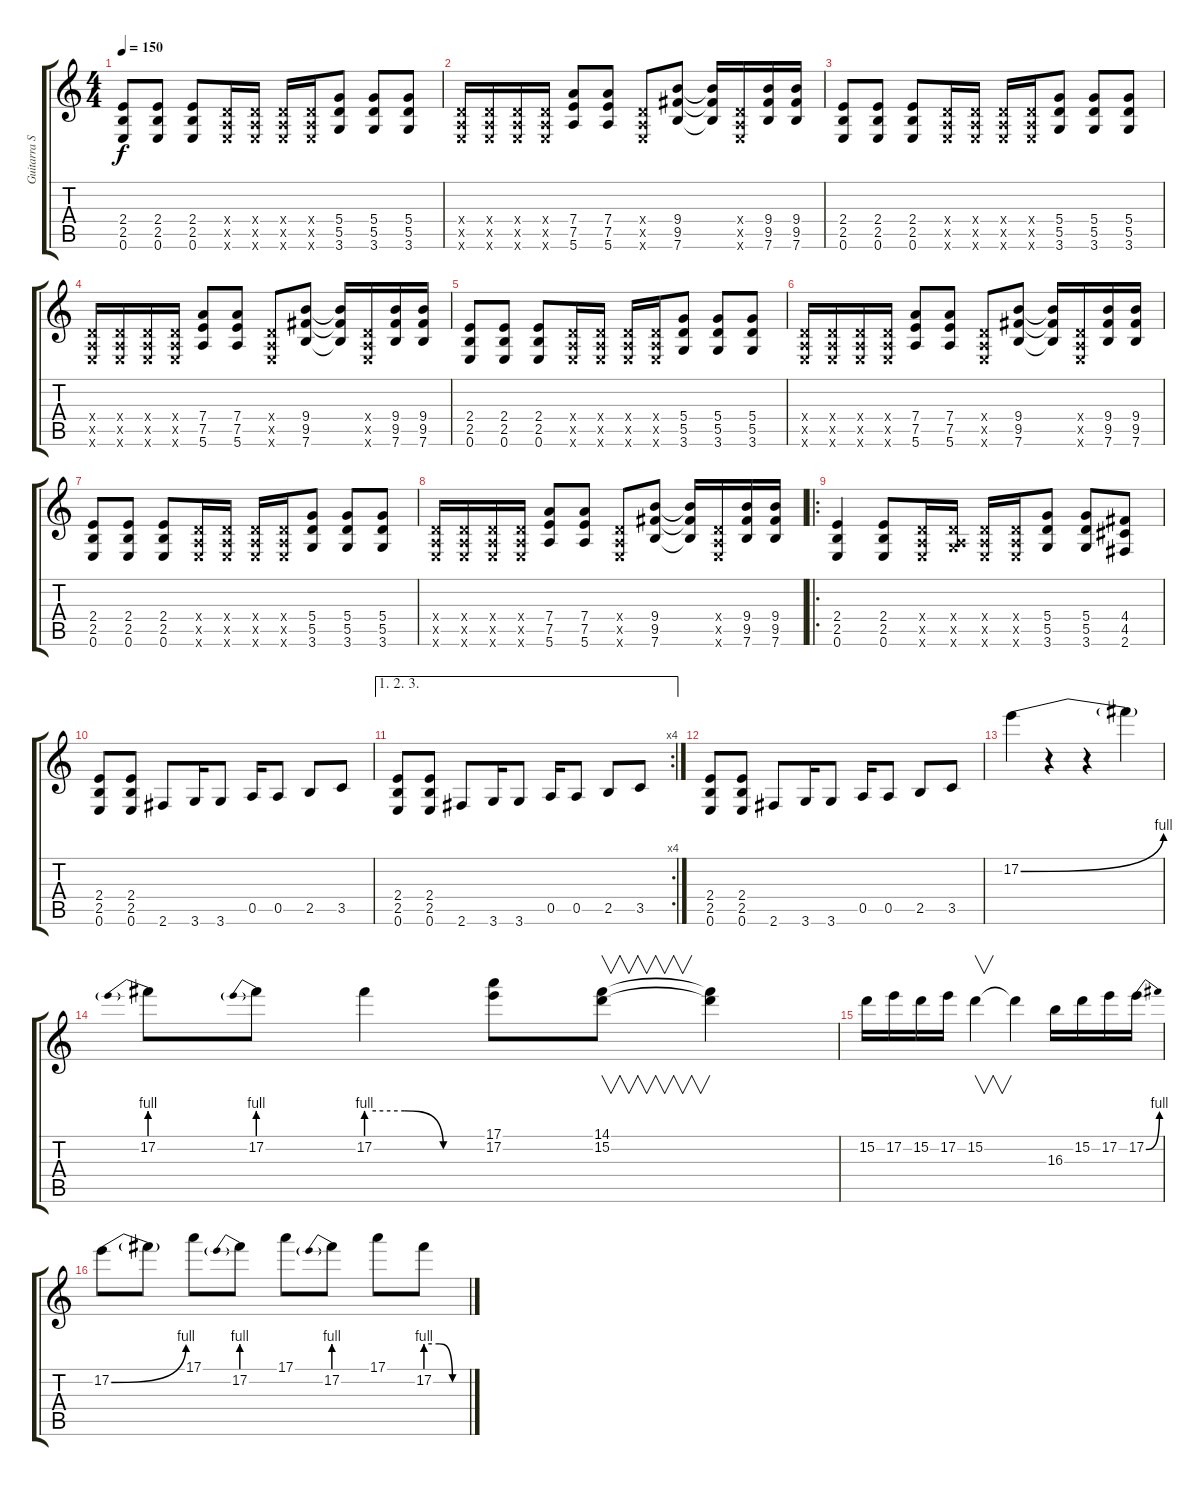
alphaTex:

\track ("Guitarra Solo" "Guitarra S") {instrument distortionguitar}
\staff {score tabs}
\tuning (E4 B3 G3 D3 A2 E2) {hide}
\ts (4 4)
\tempo 150
\clef g2
\ks c
(2.4 2.5 0.6).8{dy f} (2.4 2.5 0.6).8 (2.4 2.5 0.6).8 (0.4{x} 0.5{x} 0.6{x}).16 (0.4{x} 0.5{x} 0.6{x}).16 (0.4{x} 0.5{x} 0.6{x}).16 (0.4{x} 0.5{x} 0.6{x}).16 (5.4 5.5 3.6).8 (5.4 5.5 3.6).8 (5.4 5.5 3.6).8 |
(0.4{x} 0.5{x} 0.6{x}).16 (0.4{x} 0.5{x} 0.6{x}).16 (0.4{x} 0.5{x} 0.6{x}).16 (0.4{x} 0.5{x} 0.6{x}).16 (7.4 7.5 5.6).8 (7.4 7.5 5.6).8 (0.4{x} 0.5{x} 0.6{x}).8 (9.4 9.5 7.6).8 (9.4{t} 9.5{t} 7.6{t}).16 (0.4{x} 0.5{x} 0.6{x}).16 (9.4 9.5 7.6).16 (9.4 9.5 7.6).16 |
(2.4 2.5 0.6).8 (2.4 2.5 0.6).8 (2.4 2.5 0.6).8 (0.4{x} 0.5{x} 0.6{x}).16 (0.4{x} 0.5{x} 0.6{x}).16 (0.4{x} 0.5{x} 0.6{x}).16 (0.4{x} 0.5{x} 0.6{x}).16 (5.4 5.5 3.6).8 (5.4 5.5 3.6).8 (5.4 5.5 3.6).8 |
(0.4{x} 0.5{x} 0.6{x}).16 (0.4{x} 0.5{x} 0.6{x}).16 (0.4{x} 0.5{x} 0.6{x}).16 (0.4{x} 0.5{x} 0.6{x}).16 (7.4 7.5 5.6).8 (7.4 7.5 5.6).8 (0.4{x} 0.5{x} 0.6{x}).8 (9.4 9.5 7.6).8 (9.4{t} 9.5{t} 7.6{t}).16 (0.4{x} 0.5{x} 0.6{x}).16 (9.4 9.5 7.6).16 (9.4 9.5 7.6).16 |
(2.4 2.5 0.6).8 (2.4 2.5 0.6).8 (2.4 2.5 0.6).8 (0.4{x} 0.5{x} 0.6{x}).16 (0.4{x} 0.5{x} 0.6{x}).16 (0.4{x} 0.5{x} 0.6{x}).16 (0.4{x} 0.5{x} 0.6{x}).16 (5.4 5.5 3.6).8 (5.4 5.5 3.6).8 (5.4 5.5 3.6).8 |
(0.4{x} 0.5{x} 0.6{x}).16 (0.4{x} 0.5{x} 0.6{x}).16 (0.4{x} 0.5{x} 0.6{x}).16 (0.4{x} 0.5{x} 0.6{x}).16 (7.4 7.5 5.6).8 (7.4 7.5 5.6).8 (0.4{x} 0.5{x} 0.6{x}).8 (9.4 9.5 7.6).8 (9.4{t} 9.5{t} 7.6{t}).16 (0.4{x} 0.5{x} 0.6{x}).16 (9.4 9.5 7.6).16 (9.4 9.5 7.6).16 |
(2.4 2.5 0.6).8 (2.4 2.5 0.6).8 (2.4 2.5 0.6).8 (0.4{x} 0.5{x} 0.6{x}).16 (0.4{x} 0.5{x} 0.6{x}).16 (0.4{x} 0.5{x} 0.6{x}).16 (0.4{x} 0.5{x} 0.6{x}).16 (5.4 5.5 3.6).8 (5.4 5.5 3.6).8 (5.4 5.5 3.6).8 |
(0.4{x} 0.5{x} 0.6{x}).16 (0.4{x} 0.5{x} 0.6{x}).16 (0.4{x} 0.5{x} 0.6{x}).16 (0.4{x} 0.5{x} 0.6{x}).16 (7.4 7.5 5.6).8 (7.4 7.5 5.6).8 (0.4{x} 0.5{x} 0.6{x}).8 (9.4 9.5 7.6).8 (9.4{t} 9.5{t} 7.6{t}).16 (0.4{x} 0.5{x} 0.6{x}).16 (9.4 9.5 7.6).16 (9.4 9.5 7.6).16 |
\ro
(2.4 2.5 0.6).4 (2.4 2.5 0.6).8 (0.4{x} 0.5{x} 0.6{x}).16 (0.4{x} 0.5{x} 3.6{x}).16 (0.4{x} 0.5{x} 0.6{x}).16 (0.4{x} 0.5{x} 0.6{x}).16 (5.4 5.5 3.6).8 (5.4 5.5 3.6).8 (4.4 4.5 2.6).8 |
(2.4 2.5 0.6).8 (2.4 2.5 0.6).8 2.6.8 3.6.16 3.6.8 0.5.16 0.5.8 2.5.8 3.5.8 |
\ae (1 2 3)
\rc 4
(2.4 2.5 0.6).8 (2.4 2.5 0.6).8 2.6.8 3.6.16 3.6.8 0.5.16 0.5.8 2.5.8 3.5.8 |
(2.4 2.5 0.6).8 (2.4 2.5 0.6).8 2.6.8 3.6.16 3.6.8 0.5.16 0.5.8 2.5.8 3.5.8 |
17.2{be (bend 0 0 60 4)}.4{volume 16} r.4 r.4 17.2{t}.4 |
17.2{be (prebend 0 4 60 4)}.8 17.2{be (prebend 0 4 60 4)}.8 17.2{be (custom 0 4 20 4 40 0 60 0)}.4 (17.1 17.2).8 (14.1 15.2).8{v} (14.1{t} 15.2{t}).4 |
15.2.16 17.2.16 15.2.16 17.2.16 15.2.4{v} 15.2{t}.4 16.3.16 15.2.16 17.2.16 17.2{be (bend 0 0 60 4)}.16 |
17.2{be (bend 0 0 60 4)}.8 17.2{t}.8 17.1.8 17.2{be (prebend 0 4 60 4)}.8 17.1.8 17.2{be (prebend 0 4 60 4)}.8 17.1.8 17.2{be (custom 0 4 20 4 40 0 60 0)}.8
